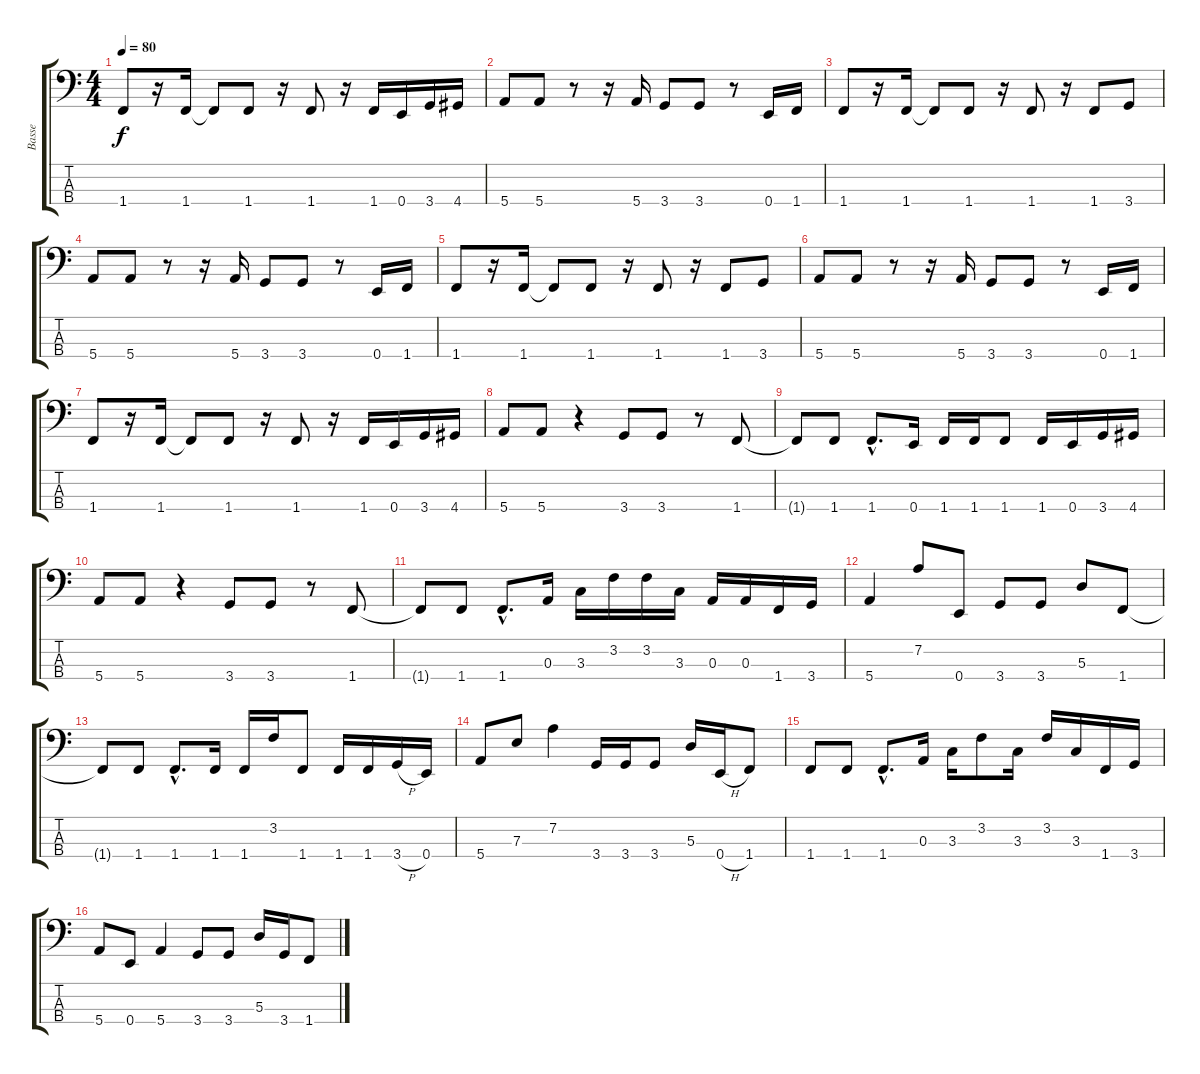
\track ("Basse" "Basse") {instrument fretlessbass}
\staff {score tabs}
\tuning (G2 D2 A1 E1) {hide}
\ts (4 4)
\tempo 80
\clef f4
\ks c
1.4.8{dy f} r.16 1.4.16 1.4{t}.8 1.4.8 r.16 1.4.8 r.16 1.4.16 0.4.16 3.4.16 4.4.16 |
5.4.8 5.4.8 r.8 r.16 5.4.16 3.4.8 3.4.8 r.8 0.4.16 1.4.16 |
1.4.8 r.16 1.4.16 1.4{t}.8 1.4.8 r.16 1.4.8 r.16 1.4.8 3.4.8 |
5.4.8 5.4.8 r.8 r.16 5.4.16 3.4.8 3.4.8 r.8 0.4.16 1.4.16 |
1.4.8 r.16 1.4.16 1.4{t}.8 1.4.8 r.16 1.4.8 r.16 1.4.8 3.4.8 |
5.4.8 5.4.8 r.8 r.16 5.4.16 3.4.8 3.4.8 r.8 0.4.16 1.4.16 |
1.4.8 r.16 1.4.16 1.4{t}.8 1.4.8 r.16 1.4.8 r.16 1.4.16 0.4.16 3.4.16 4.4.16 |
5.4.8 5.4.8 r.4 3.4.8 3.4.8 r.8 1.4.8 |
1.4{t}.8 1.4.8 1.4{hac}.8{d} 0.4.16 1.4.16 1.4.16 1.4.8 1.4.16 0.4.16 3.4.16 4.4.16 |
5.4.8 5.4.8 r.4 3.4.8 3.4.8 r.8 1.4.8 |
1.4{t}.8 1.4.8 1.4{hac}.8{d} 0.3.16 3.3.16 3.2.16 3.2.16 3.3.16 0.3.16 0.3.16 1.4.16 3.4.16 |
5.4.4 7.2.8 0.4.8 3.4.8 3.4.8 5.3.8 1.4.8 |
1.4{t}.8 1.4.8 1.4{hac}.8{d} 1.4.16 1.4.16 3.2.16 1.4.8 1.4.16 1.4.16 3.4{h}.16 0.4.16 |
5.4.8 7.3.8 7.2.4 3.4.16 3.4.16 3.4.8 5.3.16 0.4{h}.16 1.4.8 |
1.4.8 1.4.8 1.4{hac}.8{d} 0.3.16 3.3.16 3.2.8 3.3.16 3.2.16 3.3.16 1.4.16 3.4.16 |
5.4.8 0.4.8 5.4.4 3.4.8 3.4.8 5.3.16 3.4.16 1.4.8
